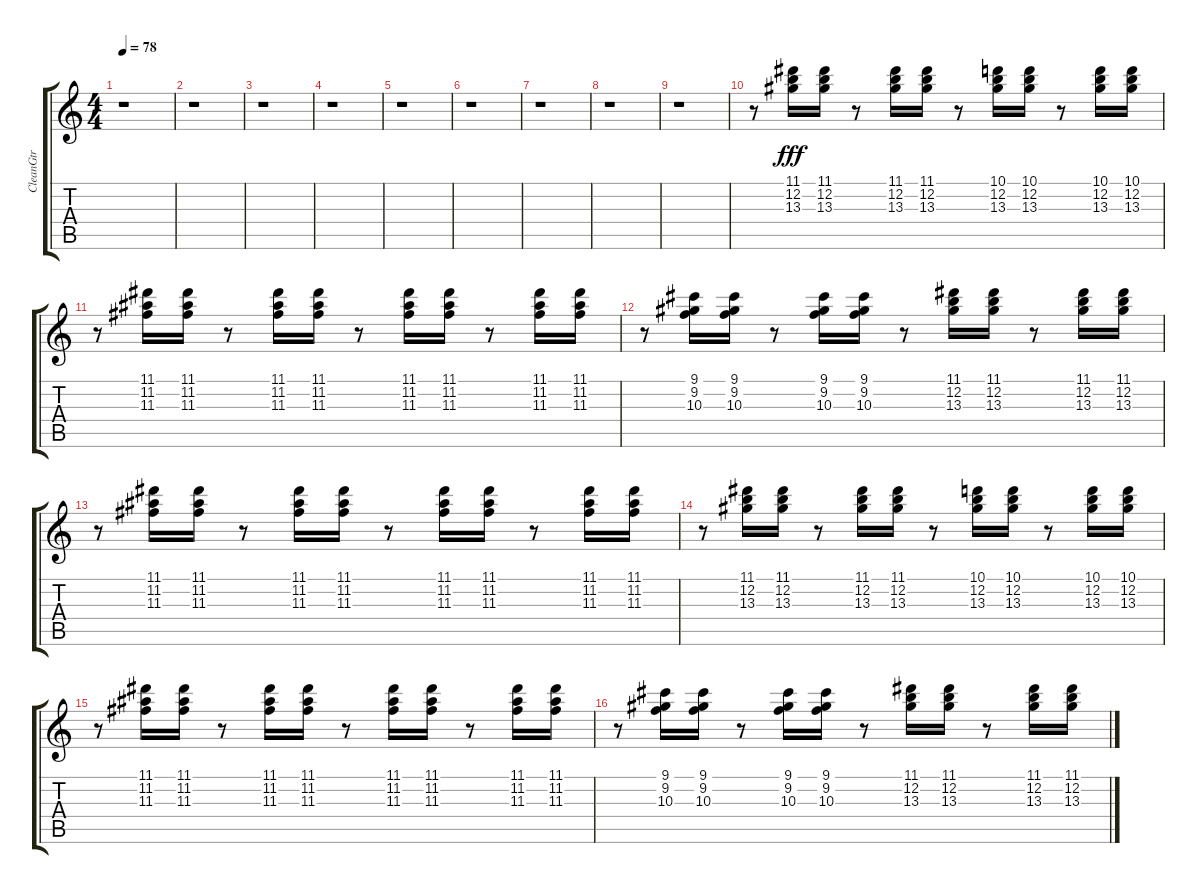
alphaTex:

\track ("CleanGtr" "CleanGtr") {instrument electricguitarclean}
\staff {score tabs}
\tuning (E4 B3 G3 D3 A2 E2) {hide}
\ts (4 4)
\tempo 78
\clef g2
\ks c
r.1{dy fff} |
r.1 |
r.1 |
r.1 |
r.1 |
r.1 |
r.1 |
r.1 |
r.1 |
r.8 (11.1 12.2 13.3).16 (11.1 12.2 13.3).16 r.8 (11.1 12.2 13.3).16 (11.1 12.2 13.3).16 r.8 (10.1 12.2 13.3).16 (10.1 12.2 13.3).16 r.8 (10.1 12.2 13.3).16 (10.1 12.2 13.3).16 |
r.8 (11.1 11.2 11.3).16 (11.1 11.2 11.3).16 r.8 (11.1 11.2 11.3).16 (11.1 11.2 11.3).16 r.8 (11.1 11.2 11.3).16 (11.1 11.2 11.3).16 r.8 (11.1 11.2 11.3).16 (11.1 11.2 11.3).16 |
r.8 (9.1 9.2 10.3).16 (9.1 9.2 10.3).16 r.8 (9.1 9.2 10.3).16 (9.1 9.2 10.3).16 r.8 (11.1 12.2 13.3).16 (11.1 12.2 13.3).16 r.8 (11.1 12.2 13.3).16 (11.1 12.2 13.3).16 |
r.8 (11.1 11.2 11.3).16 (11.1 11.2 11.3).16 r.8 (11.1 11.2 11.3).16 (11.1 11.2 11.3).16 r.8 (11.1 11.2 11.3).16 (11.1 11.2 11.3).16 r.8 (11.1 11.2 11.3).16 (11.1 11.2 11.3).16 |
r.8 (11.1 12.2 13.3).16 (11.1 12.2 13.3).16 r.8 (11.1 12.2 13.3).16 (11.1 12.2 13.3).16 r.8 (10.1 12.2 13.3).16 (10.1 12.2 13.3).16 r.8 (10.1 12.2 13.3).16 (10.1 12.2 13.3).16 |
r.8 (11.1 11.2 11.3).16 (11.1 11.2 11.3).16 r.8 (11.1 11.2 11.3).16 (11.1 11.2 11.3).16 r.8 (11.1 11.2 11.3).16 (11.1 11.2 11.3).16 r.8 (11.1 11.2 11.3).16 (11.1 11.2 11.3).16 |
r.8 (9.1 9.2 10.3).16 (9.1 9.2 10.3).16 r.8 (9.1 9.2 10.3).16 (9.1 9.2 10.3).16 r.8 (11.1 12.2 13.3).16 (11.1 12.2 13.3).16 r.8 (11.1 12.2 13.3).16 (11.1 12.2 13.3).16
